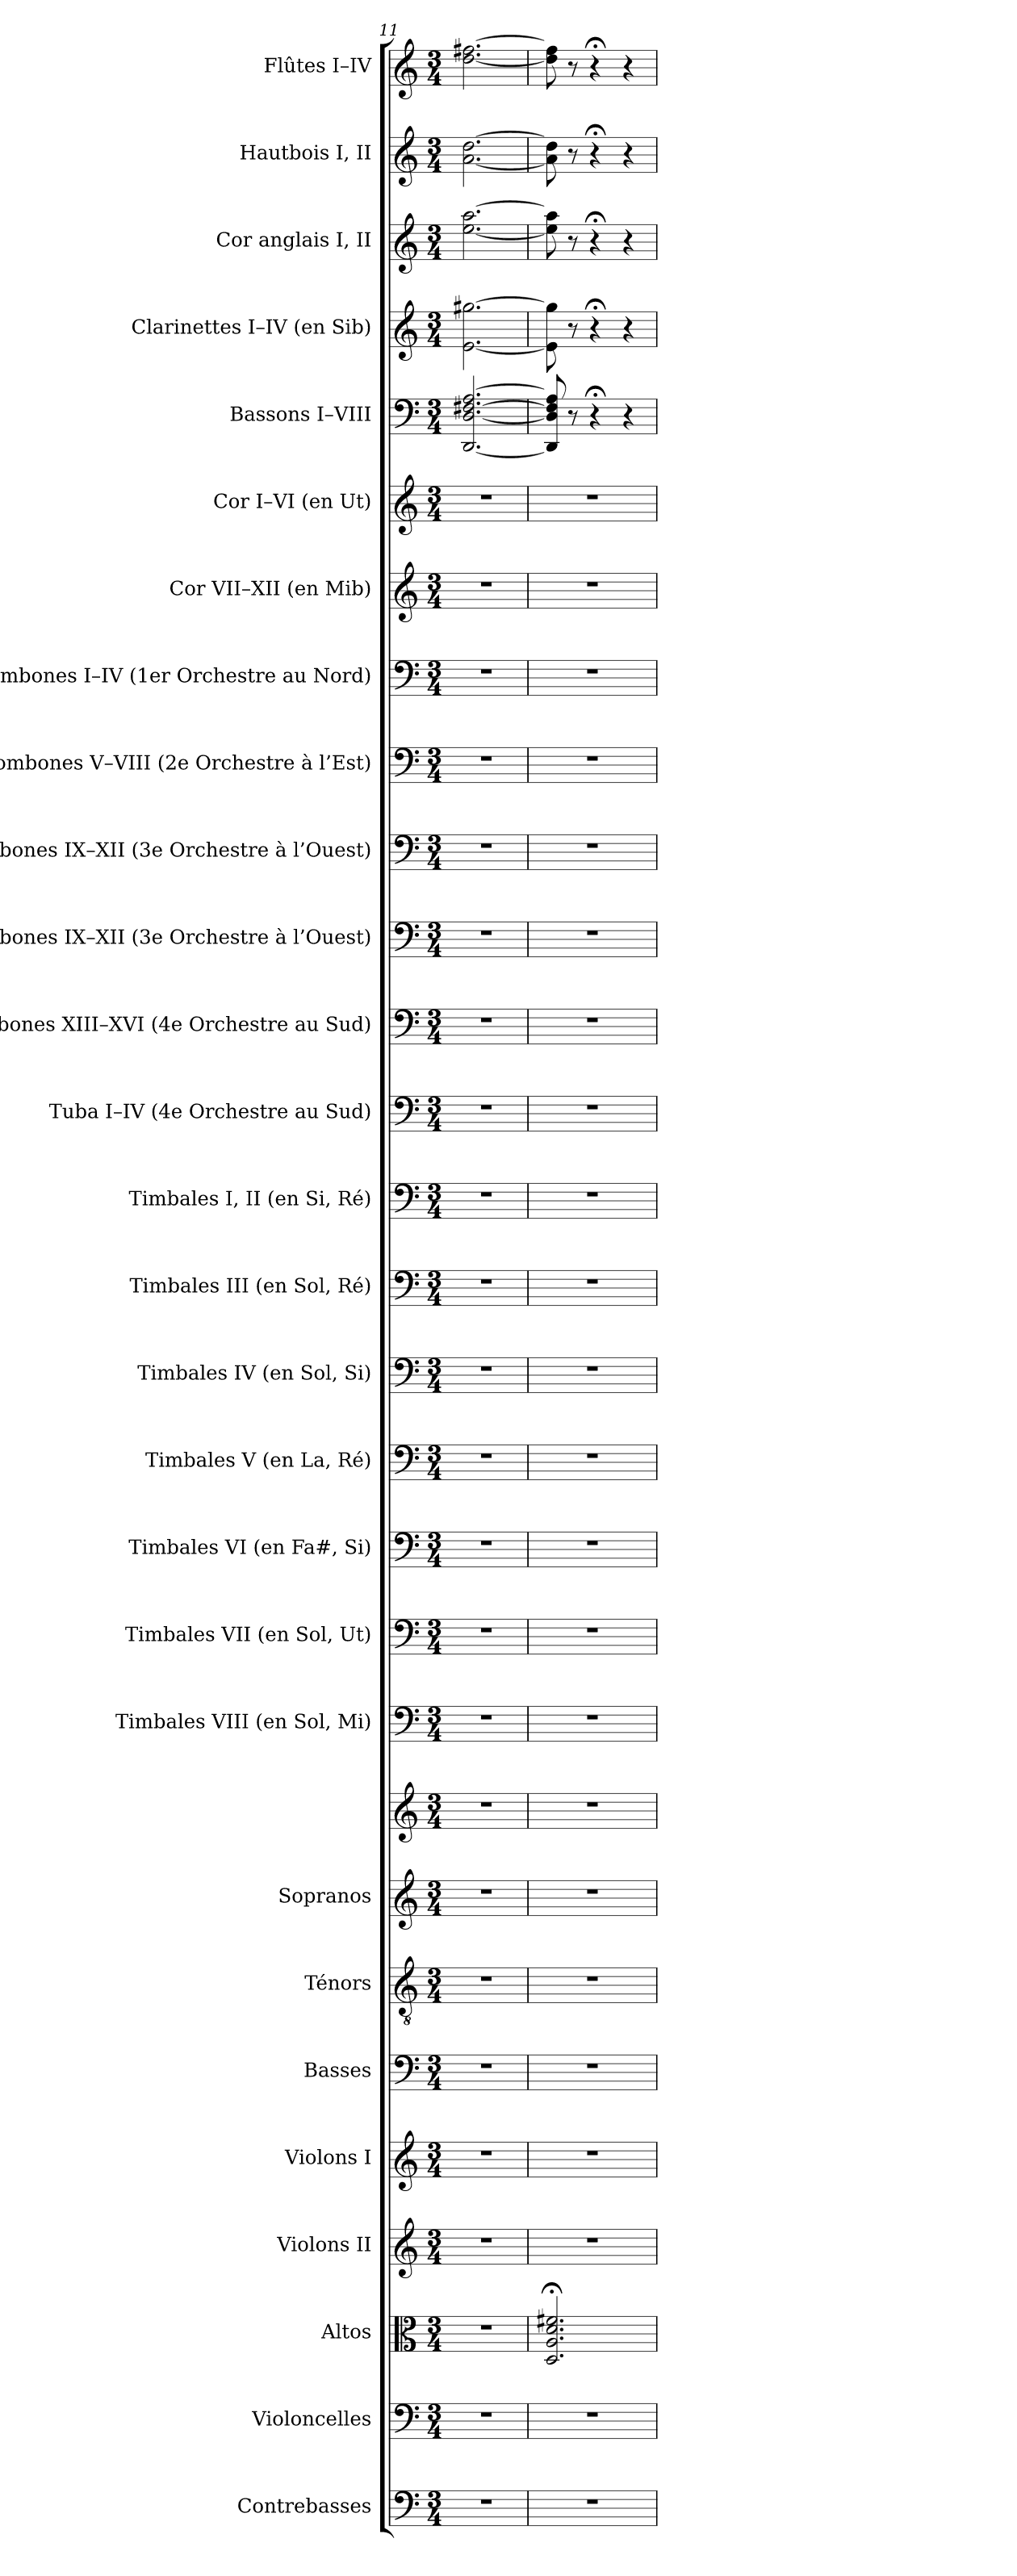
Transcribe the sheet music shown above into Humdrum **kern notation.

**kern	**kern	**kern	**kern	**kern	**kern	**kern	**kern	**kern	**kern	**kern	**kern	**kern	**kern	**kern	**kern	**kern	**kern	**kern	**kern	**kern	**kern	**kern	**kern	**kern	**kern	**kern	**kern	**kern
*part28	*part27	*part26	*part25	*part24	*part23	*part22	*part21	*part21	*part20	*part19	*part18	*part17	*part16	*part15	*part14	*part13	*part12	*part11	*part10	*part9	*part8	*part7	*part6	*part5	*part4	*part3	*part2	*part1
*staff29	*staff28	*staff27	*staff26	*staff25	*staff24	*staff23	*staff22	*staff21	*staff20	*staff19	*staff18	*staff17	*staff16	*staff15	*staff14	*staff13	*staff12	*staff11	*staff10	*staff9	*staff8	*staff7	*staff6	*staff5	*staff4	*staff3	*staff2	*staff1
*I"Contrebasses	*I"Violoncelles	*I"Altos	*I"Violons II	*I"Violons I	*I"Basses	*I"Ténors	*I"Sopranos	*	*I"Timbales VIII (en Sol, Mi)	*I"Timbales VII (en Sol, Ut)	*I"Timbales VI (en Fa#, Si)	*I"Timbales V (en La, Ré)	*I"Timbales IV (en Sol, Si)	*I"Timbales III (en Sol, Ré)	*I"Timbales I, II (en Si, Ré)	*I"Tuba I–IV (4e Orchestre au Sud)	*I"Trombones XIII–XVI (4e Orchestre au Sud)	*I"Trombones IX–XII (3e Orchestre à l’Ouest)	*I"Trombones IX–XII (3e Orchestre à l’Ouest)	*I"Trombones V–VIII (2e Orchestre à l’Est)	*I"Trombones I–IV (1er Orchestre au Nord)	*I"Cor VII–XII (en Mib)	*I"Cor I–VI (en Ut)	*I"Bassons I–VIII	*I"Clarinettes I–IV (en Sib)	*I"Cor anglais I, II	*I"Hautbois I, II	*I"Flûtes I–IV
*I'Cb.	*I'Vlles	*I'Altos	*I'Vns II	*I'Vns I	*I'Basses	*I'Tén.	*I'Sopr.	*	*I'VIII	*I'VII	*I'VI	*I'Timb.  V	*I'IV	*I'III	*I'I, II	*I'Tb.	*I'4e Orchestre	*	*I'Trb.  3e Orchestre	*I'2e Orchestre	*I'1er Orchestre	*I'Cor (Mib)	*I'Cor (Ut)	*I'Bns	*I'Cl. (Sib)	*I'C. a.	*I'Hb.	*I'Fl.
*clefF4	*clefF4	*clefC3	*clefG2	*clefG2	*clefF4	*clefGv2	*clefG2	*clefG2	*clefF4	*clefF4	*clefF4	*clefF4	*clefF4	*clefF4	*clefF4	*clefF4	*clefF4	*clefF4	*clefF4	*clefF4	*clefF4	*clefG2	*clefG2	*clefF4	*clefG2	*clefG2	*clefG2	*clefG2
*ITrd7c12	*	*	*	*	*	*ITrd7c12	*	*	*	*	*	*	*	*	*	*	*	*	*	*	*	*ITrd5c9	*ITrd7c12	*	*ITrd1c2	*ITrd4c7	*	*
*k[]	*k[]	*k[]	*k[]	*k[]	*k[]	*k[]	*k[]	*k[]	*k[]	*k[]	*k[]	*k[]	*k[]	*k[]	*k[]	*k[]	*k[]	*k[]	*k[]	*k[]	*k[]	*k[b-e-a-]	*k[]	*k[]	*k[b-e-]	*k[b-]	*k[]	*k[]
*C:	*C:	*C:	*C:	*C:	*C:	*C:	*C:	*C:	*C:	*C:	*C:	*C:	*C:	*C:	*C:	*C:	*C:	*C:	*C:	*C:	*C:	*E-:	*C:	*C:	*B-:	*F:	*C:	*C:
*M3/4	*M3/4	*M3/4	*M3/4	*M3/4	*M3/4	*M3/4	*M3/4	*M3/4	*M3/4	*M3/4	*M3/4	*M3/4	*M3/4	*M3/4	*M3/4	*M3/4	*M3/4	*M3/4	*M3/4	*M3/4	*M3/4	*M3/4	*M3/4	*M3/4	*M3/4	*M3/4	*M3/4	*M3/4
=11	=11	=11	=11	=11	=11	=11	=11	=11	=11	=11	=11	=11	=11	=11	=11	=11	=11	=11	=11	=11	=11	=11	=11	=11	=11	=11	=11	=11
!LO:N:vis=1	!LO:N:vis=1	!LO:N:vis=1	!LO:N:vis=1	!LO:N:vis=1	!LO:N:vis=1	!LO:N:vis=1	!LO:N:vis=1	!LO:N:vis=1	!LO:N:vis=1	!LO:N:vis=1	!LO:N:vis=1	!LO:N:vis=1	!LO:N:vis=1	!LO:N:vis=1	!LO:N:vis=1	!LO:N:vis=1	!LO:N:vis=1	!LO:N:vis=1	!LO:N:vis=1	!LO:N:vis=1	!LO:N:vis=1	!LO:N:vis=1	!LO:N:vis=1	!	!	!	!	!
2.r	2.r	2.r	2.r	2.r	2.r	2.r	2.r	2.r	2.r	2.r	2.r	2.r	2.r	2.r	2.r	2.r	2.r	2.r	2.r	2.r	2.r	2.r	2.r	[<2.DDi/ [<2.Di [>2.F#Xi [>2.Ai	[<2.di\ [>2.ff#Xi	[<2.ai\ [>2.ddi	[<2.ai\ [>2.ddi	[<2.ddi\ [>2.ff#Xi
=12	=12	=12	=12	=12	=12	=12	=12	=12	=12	=12	=12	=12	=12	=12	=12	=12	=12	=12	=12	=12	=12	=12	=12	=12	=12	=12	=12	=12
!LO:N:vis=1	!LO:N:vis=1	!	!LO:N:vis=1	!LO:N:vis=1	!LO:N:vis=1	!LO:N:vis=1	!LO:N:vis=1	!LO:N:vis=1	!LO:N:vis=1	!LO:N:vis=1	!LO:N:vis=1	!LO:N:vis=1	!LO:N:vis=1	!LO:N:vis=1	!LO:N:vis=1	!LO:N:vis=1	!LO:N:vis=1	!LO:N:vis=1	!LO:N:vis=1	!LO:N:vis=1	!LO:N:vis=1	!LO:N:vis=1	!LO:N:vis=1	!	!	!	!	!
2.r	2.r	2.Di/; 2.Ai; 2.di; 2.f#Xi;	2.r	2.r	2.r	2.r	2.r	2.r	2.r	2.r	2.r	2.r	2.r	2.r	2.r	2.r	2.r	2.r	2.r	2.r	2.r	2.r	2.r	8DDi/] 8Di] 8F#i] 8Ai]	8di\] 8ff#i]	8ai\] 8ddi]	8ai\] 8ddi]	8ddi\] 8ff#i]
.	.	.	.	.	.	.	.	.	.	.	.	.	.	.	.	.	.	.	.	.	.	.	.	8r	8r	8r	8r	8r
.	.	.	.	.	.	.	.	.	.	.	.	.	.	.	.	.	.	.	.	.	.	.	.	4r;	4r;	4r;	4r;	4r;
.	.	.	.	.	.	.	.	.	.	.	.	.	.	.	.	.	.	.	.	.	.	.	.	4r	4r	4r	4r	4r
=	=	=	=	=	=	=	=	=	=	=	=	=	=	=	=	=	=	=	=	=	=	=	=	=	=	=	=	=
*-	*-	*-	*-	*-	*-	*-	*-	*-	*-	*-	*-	*-	*-	*-	*-	*-	*-	*-	*-	*-	*-	*-	*-	*-	*-	*-	*-	*-
